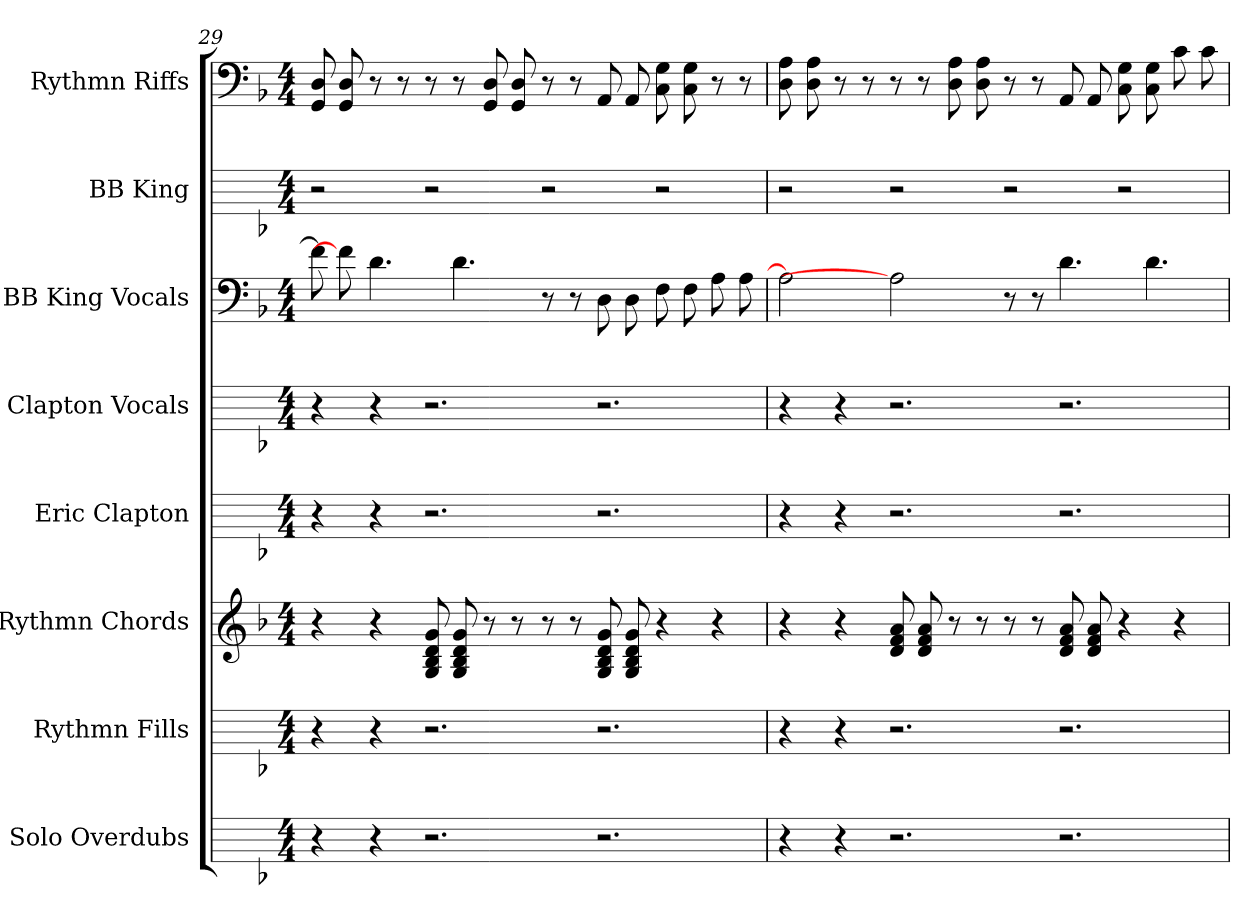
**kern	**kern	**kern	**kern	**kern	**kern	**kern	**kern
*part8	*part7	*part6	*part5	*part4	*part3	*part2	*part1
*staff8	*staff7	*staff6	*staff5	*staff4	*staff3	*staff2	*staff1
*I"Solo Overdubs	*I"Rythmn Fills	*I"Rythmn Chords	*I"Eric Clapton	*I"Clapton Vocals	*I"BB King Vocals	*I"BB King	*I"Rythmn Riffs
*	*	*	*	*	*	*	*
*k[b-]	*k[b-]	*k[b-]	*k[b-]	*k[b-]	*k[b-]	*k[b-]	*k[b-]
*M4/4	*M4/4	*M4/4	*M4/4	*M4/4	*M4/4	*M4/4	*M4/4
=29	=29	=29	=29	=29	=29	=29	=29
4r	4r	4r	4r	4r	8f]	2r	8D 8GG
.	.	.	.	.	8f]	.	8D 8GG
4r	4r	4r	4r	4r	4.d	.	8r
.	.	.	.	.	.	.	8r
2.r	2.r	8g 8d 8B- 8G	2.r	2.r	.	2r	8r
.	.	8g 8d 8B- 8G	.	.	4.d	.	8r
.	.	8r	.	.	.	.	8D 8GG
.	.	8r	.	.	.	.	8D 8GG
.	.	8r	.	.	8r	2r	8r
.	.	8r	.	.	8r	.	8r
2.r	2.r	8g 8d 8B- 8G	2.r	2.r	8D	.	8AA
.	.	8g 8d 8B- 8G	.	.	8D	.	8AA
.	.	4r	.	.	8F	2r	8G 8C
.	.	.	.	.	8F	.	8G 8C
.	.	4r	.	.	8A	.	8r
.	.	.	.	.	8A	.	8r
=30	=30	=30	=30	=30	=30	=30	=30
4r	4r	4r	4r	4r	2A]	2r	8A 8D
.	.	.	.	.	.	.	8A 8D
4r	4r	4r	4r	4r	.	.	8r
.	.	.	.	.	.	.	8r
2.r	2.r	8a 8f 8d	2.r	2.r	2A]	2r	8r
.	.	8a 8f 8d	.	.	.	.	8r
.	.	8r	.	.	.	.	8A 8D
.	.	8r	.	.	.	.	8A 8D
.	.	8r	.	.	8r	2r	8r
.	.	8r	.	.	8r	.	8r
2.r	2.r	8a 8f 8d	2.r	2.r	4.d	.	8AA
.	.	8a 8f 8d	.	.	.	.	8AA
.	.	4r	.	.	.	2r	8G 8C
.	.	.	.	.	4.d	.	8G 8C
.	.	4r	.	.	.	.	8c
.	.	.	.	.	.	.	8c
=	=	=	=	=	=	=	=
*-	*-	*-	*-	*-	*-	*-	*-
